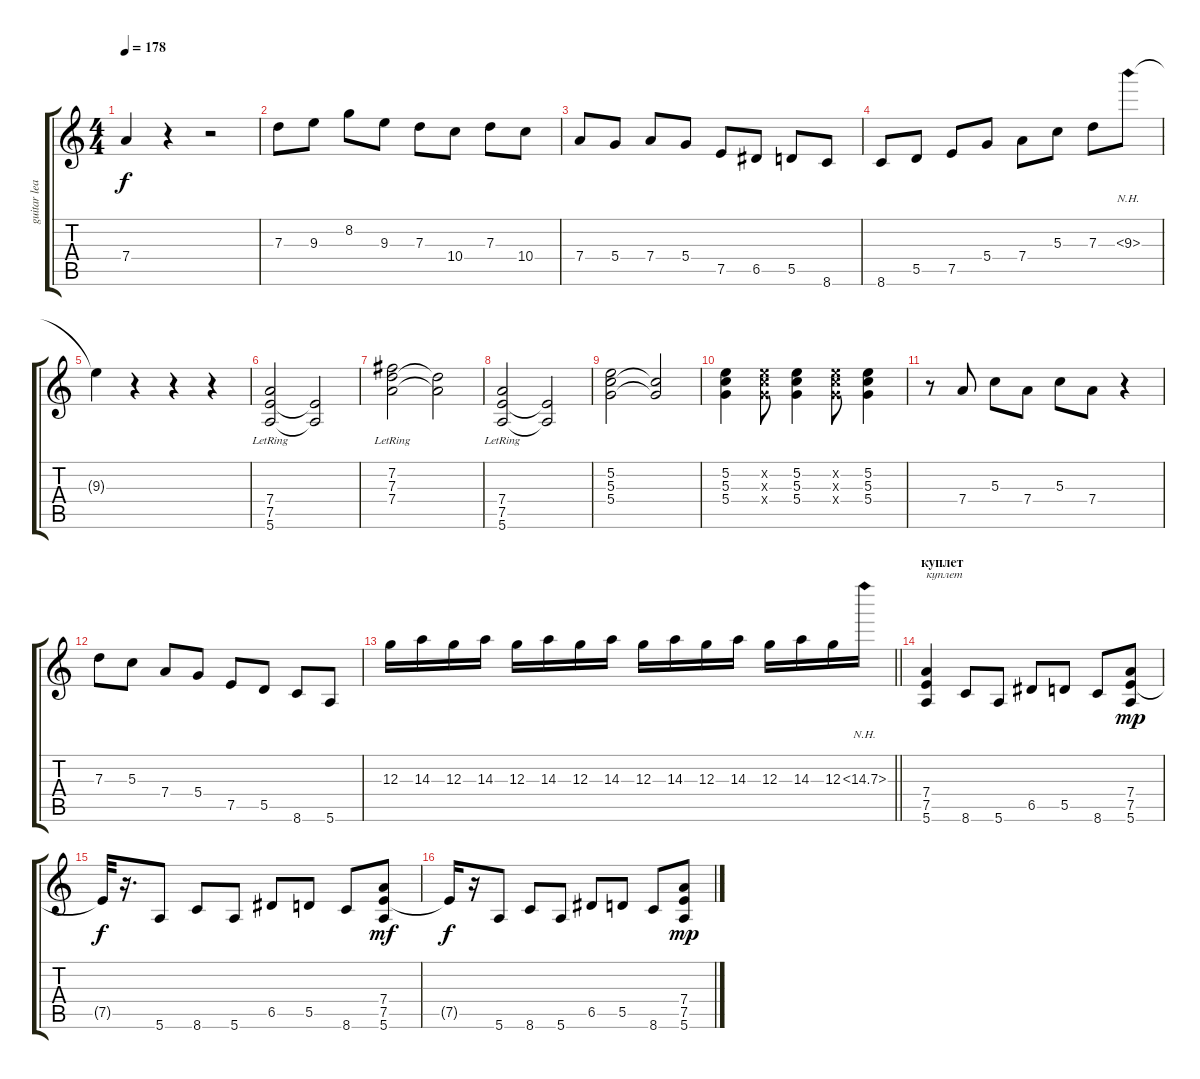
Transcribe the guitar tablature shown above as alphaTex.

\track ("guitar lead" "guitar lea") {instrument distortionguitar}
\staff {score tabs}
\tuning (E4 B3 G3 D3 A2 E2) {hide}
\ts (4 4)
\tempo 178
\clef g2
\ks c
7.4{t}.4{dy f} r.4 r.2 |
7.3.8 9.3.8 8.2.8 9.3.8 7.3.8 10.4.8 7.3.8 10.4.8 |
7.4.8 5.4.8 7.4.8 5.4.8 7.5.8 6.5.8 5.5.8 8.6.8 |
8.6.8 5.5.8 7.5.8 5.4.8 7.4.8 5.3.8 7.3.8 9.3{nh}.8 |
9.3{t}.4 r.4 r.4 r.4 |
(7.4{lr} 7.5 5.6).2 (7.5{t} 5.6{t}).2 |
(7.2{lr} 7.3 7.4).2 (7.3{t} 7.4{t}).2 |
(7.4 7.5{lr} 5.6).2 (7.5{t} 5.6{t}).2 |
(5.2 5.3 5.4).2 (5.3{t} 5.4{t}).2 |
(5.2 5.3 5.4).4 (5.2{x} 5.3{x} 5.4{x}).8 (5.2 5.3 5.4).4 (5.2{x} 5.3{x} 5.4{x}).8 (5.2 5.3 5.4).4 |
r.8 7.4.8 5.3.8 7.4.8 5.3.8 7.4.8 r.4 |
7.3.8 5.3.8 7.4.8 5.4.8 7.5.8 5.5.8 8.6.8 5.6.8 |
\barLineRight lightlight
12.3.16 14.3.16 12.3.16 14.3.16 12.3.16 14.3.16 12.3.16 14.3.16 12.3.16 14.3.16 12.3.16 14.3.16 12.3.16 14.3.16 12.3.16 14.3{nh}.16 |
\section ("" "куплет")
(7.4 7.5 5.6).4{txt "куплет"} 8.6.8 5.6.8 6.5.8 5.5.8 8.6.8 (7.4 7.5 5.6).8{dy mp} |
7.5{t}.32{dy f} r.16{d} 5.6.8 8.6.8 5.6.8 6.5.8 5.5.8 8.6.8 (7.4 7.5 5.6).8{dy mf} |
7.5{t}.16{dy f} r.16 5.6.8 8.6.8 5.6.8 6.5.8 5.5.8 8.6.8 (7.4 7.5 5.6).8{dy mp}
